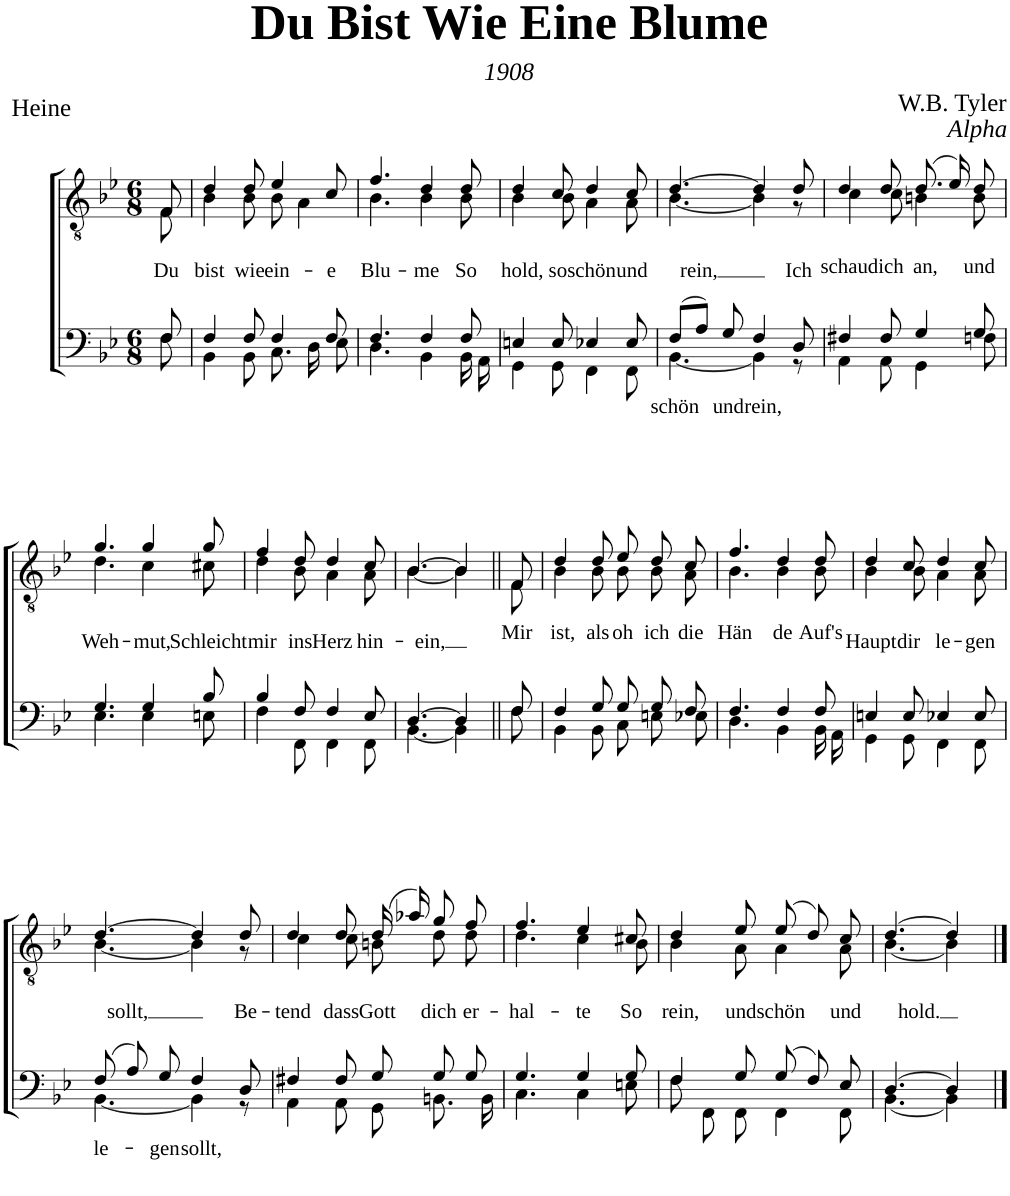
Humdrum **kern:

**kern	**text	**kern	**text
*part2	*part2	*part1	*part1
*staff2	*staff2	*staff1	*staff1
*I"Bass I	*	*I"Tenor I	*
*clefF4	*	*clefGv2	*
*k[b-e-]	*	*k[b-e-]	*
*M6/8	*	*M6/8	*
=1	=1	=1	=1
*^	*	*	*
!	!	!	!	!LO:LY:b
*	*	*	*^	*
8F/	8F\	.	8F/	8F\	Du
=2	=2	=2	=2	=2	=2
!	!	!	!	!	!LO:LY:b
4F/	4BB-\	.	4d/	4B-\	bist
!	!	!	!	!	!LO:LY:b
8F/	8BB-\	.	8d/	8B-\	wie
!	!	!	!	!	!LO:LY:b
4F/	8.C\	.	4e-/	8B-\	ein-
.	.	.	.	4A\	.
.	16D\	.	.	.	.
!	!	!	!	!	!LO:LY:b
8F/	8E-\	.	8c/	.	-e
=3	=3	=3	=3	=3	=3
!	!	!	!	!	!LO:LY:b
4.F/	4.D\	.	4.f/	4.B-\	Blu-
!	!	!	!	!	!LO:LY:b
4F/	4BB-\	.	4d/	4B-\	-me
!	!	!	!	!	!LO:LY:b
8F/	16BB-\	.	8d/	8B-\	So
.	16AA\	.	.	.	.
=4	=4	=4	=4	=4	=4
!	!	!	!	!	!LO:LY:b
4En/	4GG\	.	4d/	4B-\	hold,
!	!	!	!	!	!LO:LY:b
8E/	8GG\	.	8c/	8B-\	so
!	!	!	!	!	!LO:LY:b
4E-X/	4FF\	.	4d/	4A\	schön
!	!	!	!	!	!LO:LY:b
8E-/	8FF\	.	8c/	8A\	und
=5	=5	=5	=5	=5	=5
!	!	!LO:LY:b	!	!	!LO:LY:b
(8F/L	[4.BB-\	schön	[4.d/	[4.B-\	rein,
8A/J)	.	.	.	.	.
!	!	!LO:LY:b	!	!	!
8G/	.	und	.	.	.
!	!	!LO:LY:b	!	!	!
4F/	4BB-\]	rein,	4d/]	4B-\]	.
!	!	!	!	!	!LO:LY:b
8D/	8r	.	8d/	8r	Ich
=6	=6	=6	=6	=6	=6
!	!	!	!	!	!LO:LY:b
4F#X/	4AA\	.	4d/	4c\	schau
!	!	!	!	!	!LO:LY:b
8F#/	8AA\	.	8d/	8c\	dich
!	!	!	!	!	!LO:LY:b
4G/	4GG\	.	(8.d/L	4Bn\	an,
.	.	.	16e-/K)	.	.
!	!	!	!	!	!LO:LY:b
8G/	8Fn\	.	8d/J	8B\	und
!!LO:LB:g=z	!!
=7	=7	=7	=7	=7	=7
!	!	!	!	!	!LO:LY:b
4.G/	4.E-\	.	4.g/	4.d\	Weh-
!	!	!	!	!	!LO:LY:b
4G/	4E-\	.	4g/	4c\	-mut,
!	!	!	!	!	!LO:LY:b
8B-/	8En\	.	8g/	8c#X\	Schleicht
=8	=8	=8	=8	=8	=8
!	!	!	!	!	!LO:LY:b
4B-/	4F\	.	4f/	4d\	mir
!	!	!	!	!	!LO:LY:b
8F/	8FF\	.	8d/	8B-\	ins
!	!	!	!	!	!LO:LY:b
4F/	4FF\	.	4d/	4A\	Herz
!	!	!	!	!	!LO:LY:b
8E-/	8FF\	.	8c/	8A\	hin-
=9	=9	=9	=9	=9	=9
!	!	!	!	!	!LO:LY:b
[4.D/	[4.BB-\	.	[4.B-/	[4.B-\	-ein,
4D/]	4BB-\]	.	4B-/]	4B-\]	.
=10||	=10||	=10||	=10||	=10||	=10||
!	!	!	!	!	!LO:LY:b
8F/	8F\	.	8F/	8F\	Mir
=11	=11	=11	=11	=11	=11
!	!	!	!	!	!LO:LY:b
4F/	4BB-\	.	4d/	4B-\	ist,
!	!	!	!	!	!LO:LY:b
8G/	8BB-\	.	8d/	8B-\	als
!	!	!	!	!	!LO:LY:b
8G/	8C\	.	8e-/L	8B-\L	oh
!	!	!	!	!	!LO:LY:b
8G/	8En\	.	8d/	8B-\	ich
!	!	!	!	!	!LO:LY:b
8F/	8E-X\	.	8c/J	8A\J	die
=12	=12	=12	=12	=12	=12
!	!	!	!	!	!LO:LY:b
4.F/	4.D\	.	4.f/	4.B-\	Hän
!	!	!	!	!	!LO:LY:b
4F/	4BB-\	.	4d/	4B-\	de
!	!	!	!	!	!LO:LY:b
8F/	16BB-\	.	8d/	8B-\	Auf's
.	16AA\	.	.	.	.
=13	=13	=13	=13	=13	=13
!	!	!	!	!	!LO:LY:b
4En/	4GG\	.	4d/	4B-\	Haupt
!	!	!	!	!	!LO:LY:b
8E/	8GG\	.	8c/	8B-\	dir
!	!	!	!	!	!LO:LY:b
4E-X/	4FF\	.	4d/	4A\	le-
!	!	!	!	!	!LO:LY:b
8E-/	8FF\	.	8c/	8A\	-gen
!!LO:LB:g=z	!!
=14	=14	=14	=14	=14	=14
!	!	!LO:LY:b	!	!	!LO:LY:b
(8F/	[4.BB-\	le-	[4.d/	[4.B-\	sollt,
8A/)	.	.	.	.	.
!	!	!LO:LY:b	!	!	!
8G/	.	-gen	.	.	.
!	!	!LO:LY:b	!	!	!
4F/	4BB-\]	sollt,	4d/]	4B-\]	.
!	!	!	!	!	!LO:LY:b
8D/	8r	.	8d/	8r	Be-
=15	=15	=15	=15	=15	=15
!	!	!	!	!	!LO:LY:b
4F#X/	4AA\	.	4d/	4c\	-tend
!	!	!	!	!	!LO:LY:b
8F#/	8AA\	.	8d/	8c\	dass
!	!	!	!	!	!LO:LY:b
8G/	8GG\	.	(16d/LL	8Bn\L	Gott
.	.	.	16a-X/J)	.	.
!	!	!	!	!	!LO:LY:b
8G/	8.BBn\	.	8g/	8d\	dich
!	!	!	!	!	!LO:LY:b
8G/	.	.	8f/J	8d\J	er-
.	16BB\	.	.	.	.
=16	=16	=16	=16	=16	=16
!	!	!	!	!	!LO:LY:b
4.G/	4.C\	.	4.f/	4.d\	-hal-
!	!	!	!	!	!LO:LY:b
4G/	4C\	.	4e-/	4c\	-te
!	!	!	!	!	!LO:LY:b
8G/	8En\	.	8c#X/	8B-\	So
=17	=17	=17	=17	=17	=17
!	!	!	!	!	!LO:LY:b
4F/	8F\	.	4d/	4B-\	rein,
.	8FF\	.	.	.	.
!	!	!	!	!	!LO:LY:b
8G/	8FF\	.	8e-/	8A\	und
!	!	!	!	!	!LO:LY:b
(8G/	4FF\	.	(8e-/L	4A\	schön
8F/)	.	.	8d/)	.	.
!	!	!	!	!	!LO:LY:b
8E-/	8FF\	.	8c/J	8A\	und
=18	=18	=18	=18	=18	=18
!	!	!	!	!	!LO:LY:b
[4.D/	[4.BB-\	.	[4.d/	[4.B-\	hold.
4D/]	4BB-\]	.	4d/]	4B-\]	.
*v	*v	*	*	*	*
*	*	*v	*v	*
==	==	==	==
*-	*-	*-	*-
